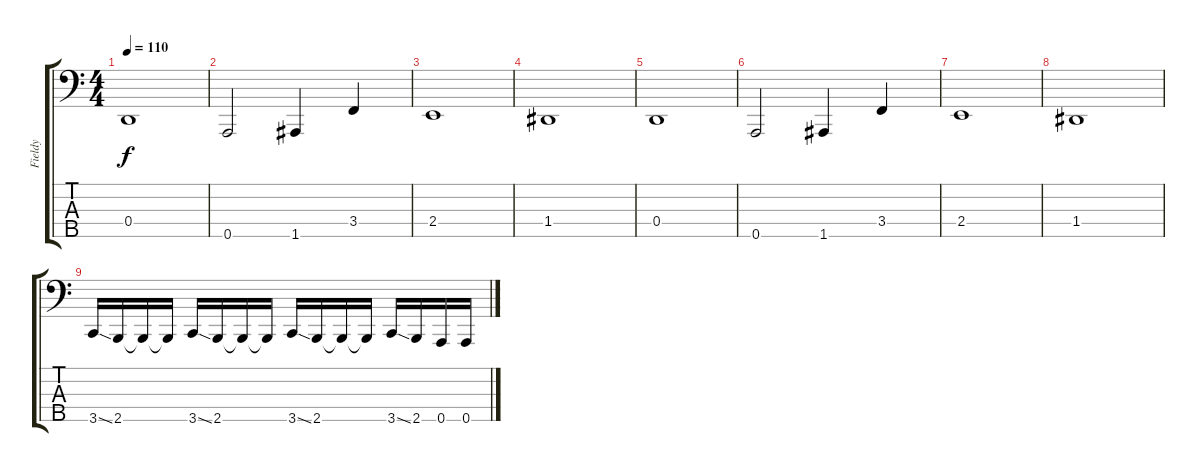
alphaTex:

\track ("Fieldy" "Fieldy") {instrument slapbass1}
\staff {score tabs}
\tuning (F2 C2 G1 D1 A0) {hide}
\ts (4 4)
\tempo 110
\clef f4
\ks c
0.4.1{dy f} |
0.5.2 1.5.4 3.4.4 |
2.4.1 |
1.4.1 |
0.4.1 |
0.5.2 1.5.4 3.4.4 |
2.4.1 |
1.4.1 |
3.5{ss}.16 2.5.16 2.5{t}.16 2.5{t}.16 3.5{ss}.16 2.5.16 2.5{t}.16 2.5{t}.16 3.5{ss}.16 2.5.16 2.5{t}.16 2.5{t}.16 3.5{ss}.16 2.5.16 0.5.16 0.5.16
